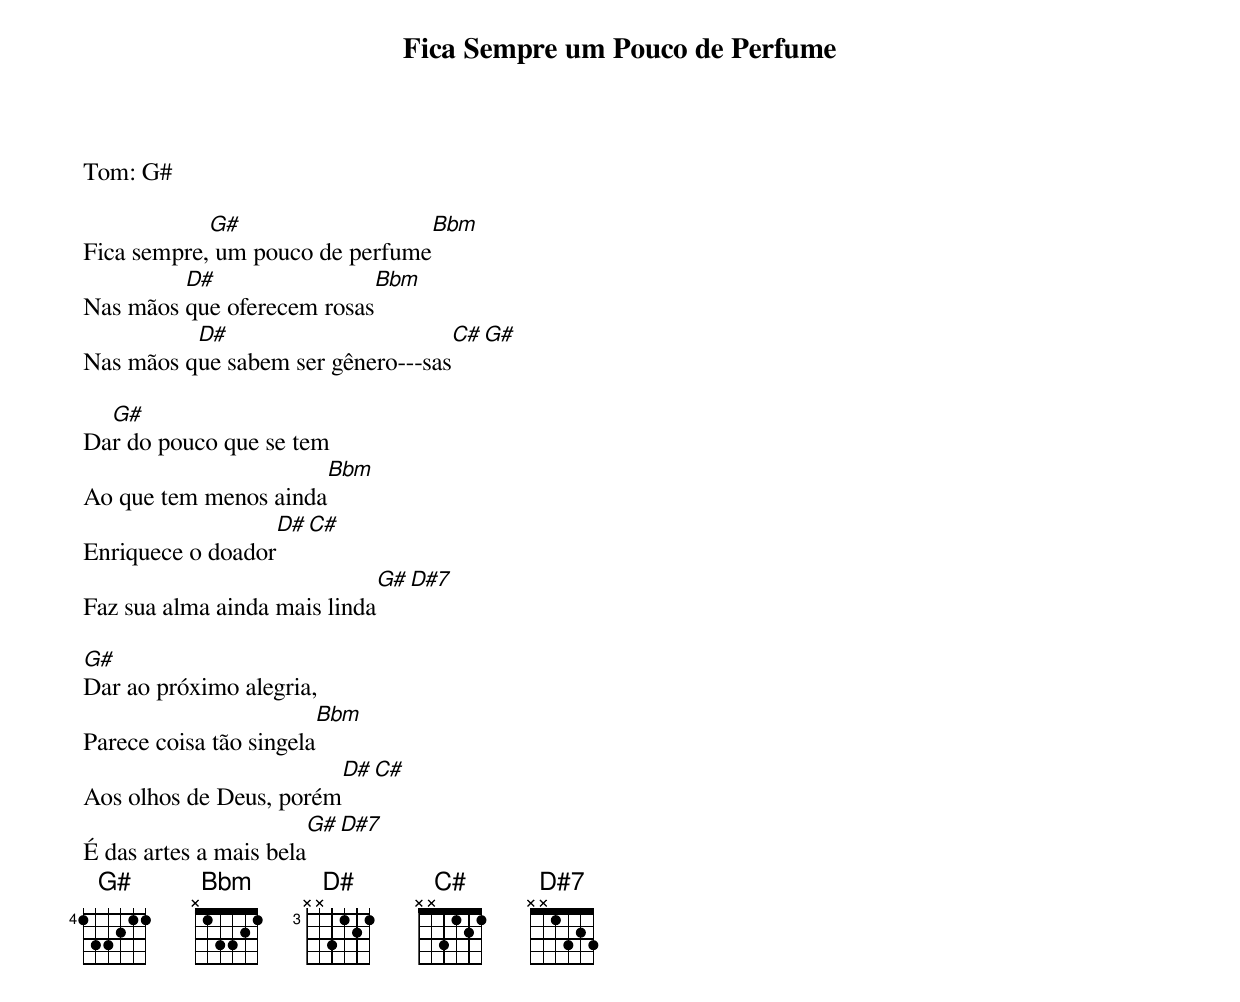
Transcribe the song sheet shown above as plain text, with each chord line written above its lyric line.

Fica Sempre um Pouco de Perfume
Tom: G#

            G#                                        Bbm
Fica sempre, um pouco de perfume
         D#                                Bbm
Nas mãos que oferecem rosas
          D#                                       C#      G#
Nas mãos que sabem ser gênero---sas

  G#
Dar do pouco que se tem
                                 Bbm
Ao que tem menos ainda
                               D#    C#
Enriquece o doador
                                              G#      D#7
Faz sua alma ainda mais linda

G#
Dar ao próximo alegria,
                                 Bbm
Parece coisa tão singela
                                          D#    C#
Aos olhos de Deus, porém
                                    G#   D#7
É das artes a mais bela
